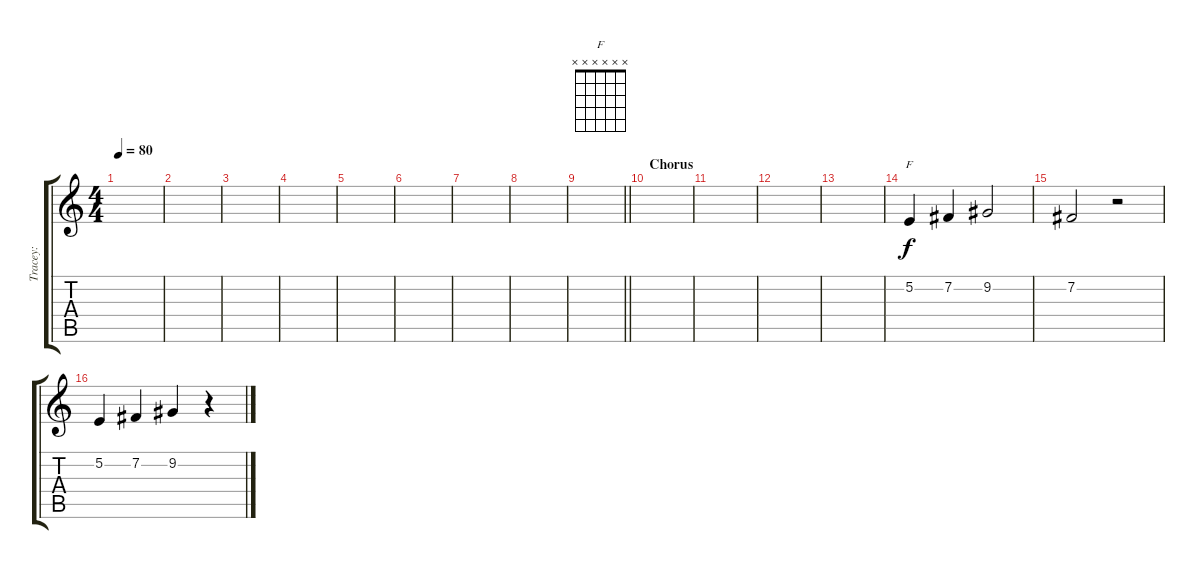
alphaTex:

\track ("Tracey:     Back" "Tracey:   ") {instrument pad4choir}
\staff {score tabs}
\tuning (E4 B3 G3 D3 A2 E2) {hide}
\chord ("F" x x x x x x)
\ts (4 4)
\tempo 80
\clef g2
\ks c
|
|
|
|
|
|
|
|
\barLineRight lightlight
|
\section ("" "Chorus")
|
|
|
|
5.2.4{ch "F"} 7.2.4 9.2.2 |
7.2.2 r.2 |
5.2.4 7.2.4 9.2.4 r.4
